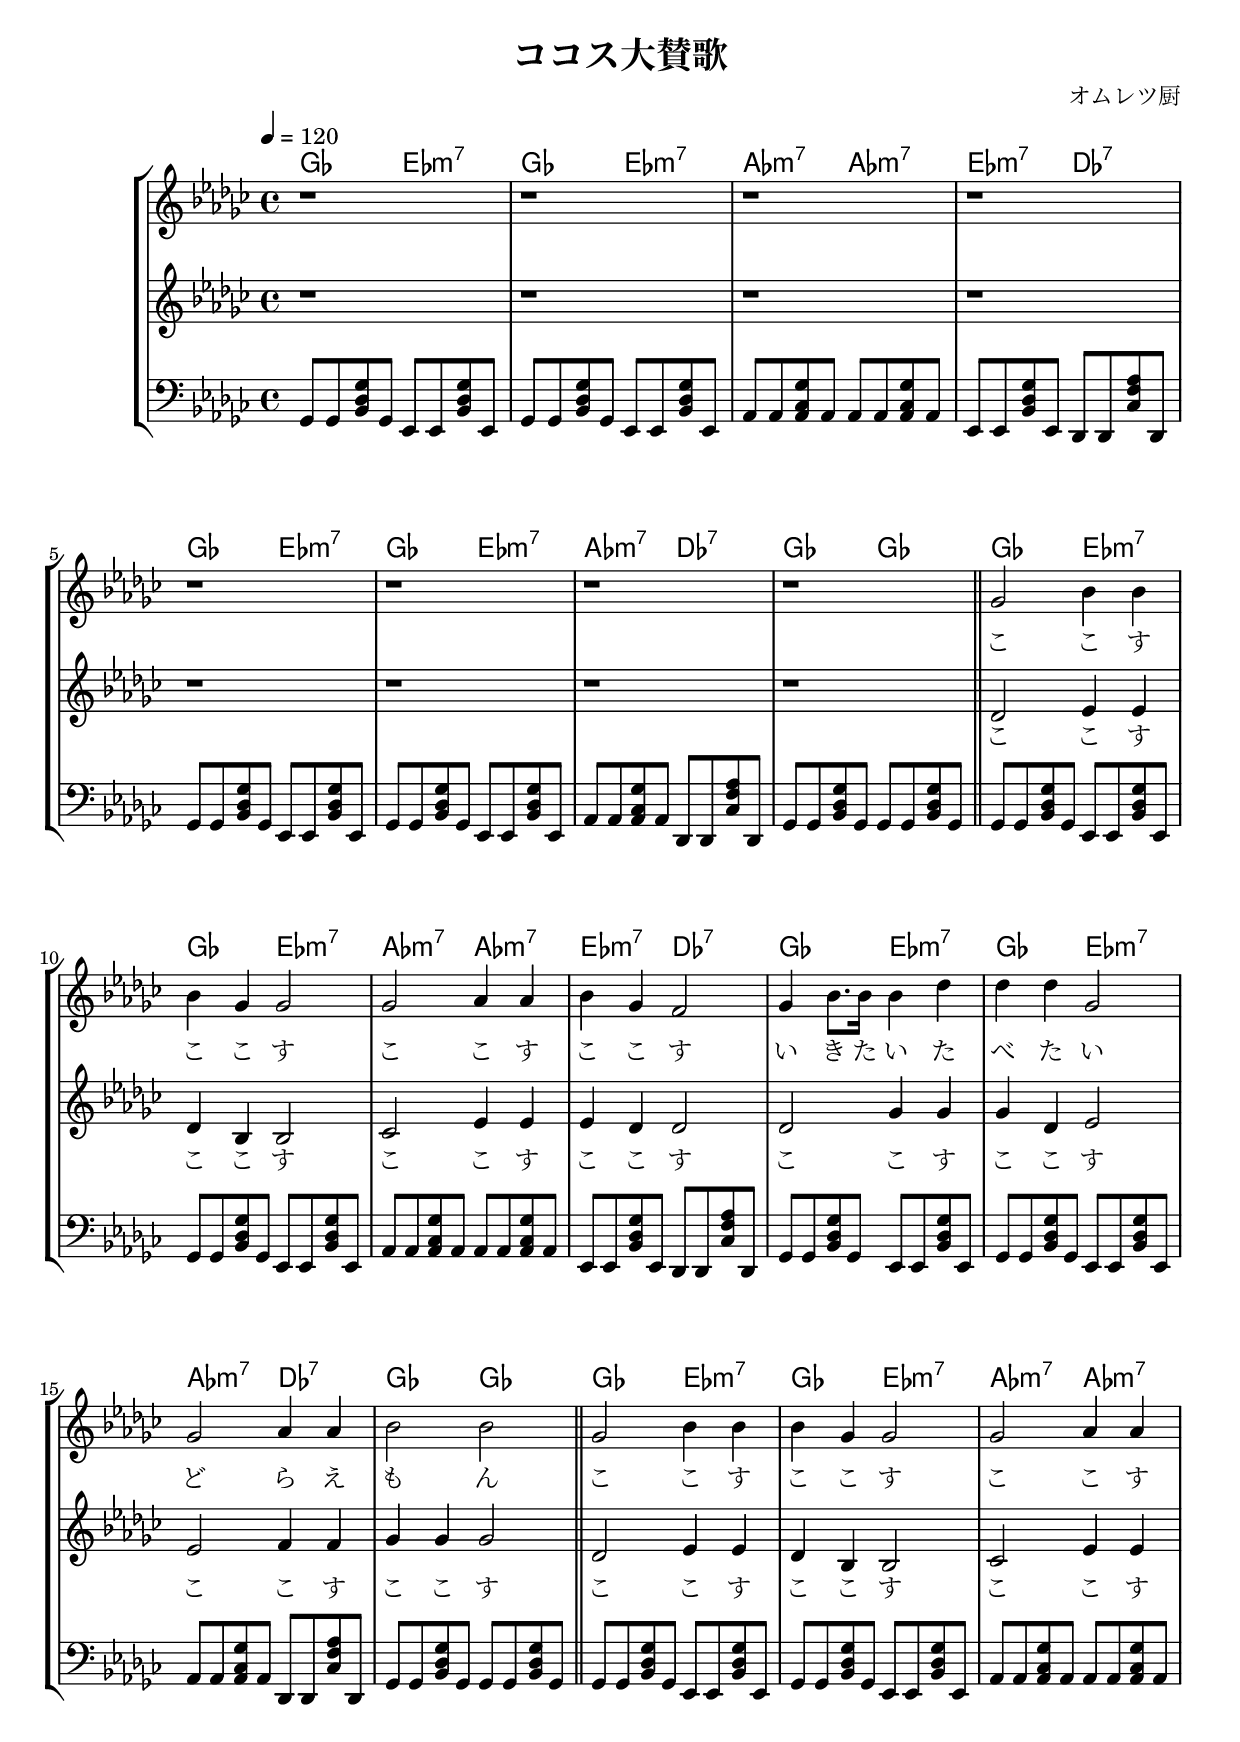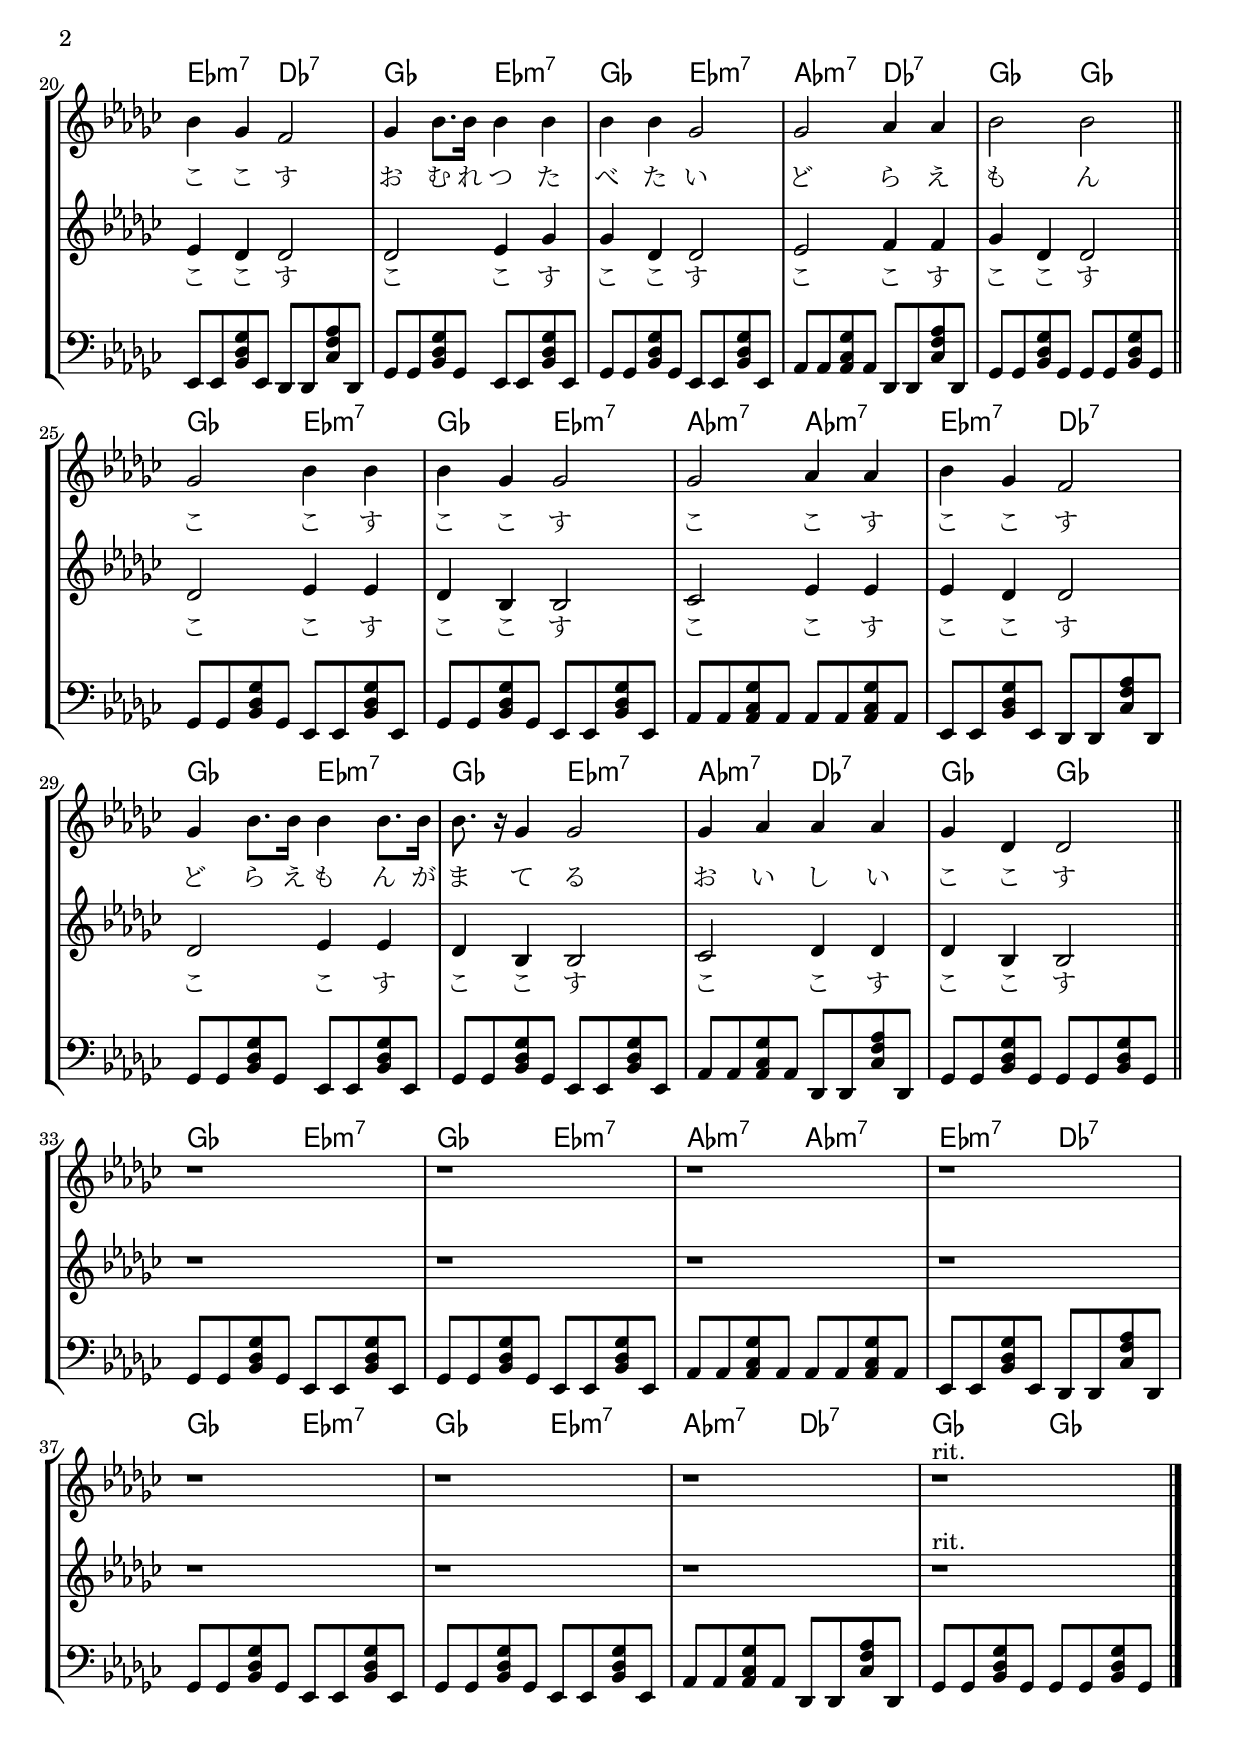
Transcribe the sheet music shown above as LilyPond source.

\version "2.12.1"

\header {
	title = \markup {ココス大賛歌}
	composer = \markup \center-column {オムレツ厨}
}

harmony = \chordmode {
	ges2 es:min7 ges es:min7 as:min7 as:min7 es:min7 des:7 ges es:min7 ges es:min7 as:min7 des:7 ges ges 

	ges es:min7 ges es:min7 as:min7 as:min7 es:min7 des:7 ges es:min7 ges es:min7 as:min7 des:7 ges ges 

	ges es:min7 ges es:min7 as:min7 as:min7 es:min7 des:7 ges es:min7 ges es:min7 as:min7 des:7 ges ges 

	ges es:min7 ges es:min7 as:min7 as:min7 es:min7 des:7 ges es:min7 ges es:min7 as:min7 des:7 ges ges 

	ges es:min7 ges es:min7 as:min7 as:min7 es:min7 des:7 ges es:min7 ges es:min7 as:min7 des:7 ges ges 
}

melody = {
	\key ges \major
	\tempo 4 = 120
	r1 | r1 | r1 | r1 | r1 | r1 | r1 | r1   
	\set Staff.midiInstrument = #"fss0.29"
	ges'2  bes'4  bes'4 
	bes'4  ges'4  ges'2 
	ges'2  as'4  as'4 
	bes'4  ges'4  f'2 
	ges'4  bes'8.  bes'16  bes'4  des''4 
	des''4  des''4  ges'2 
	ges'2  as'4  as'4 
	bes'2  bes'2
	\set Staff.midiInstrument = #"fss0.29"
	ges'2  bes'4  bes'4 
	bes'4  ges'4  ges'2 
	ges'2  as'4  as'4 
	bes'4  ges'4  f'2 
	ges'4  bes'8.  bes'16  bes'4  bes'4 
	bes'4  bes'4  ges'2 
	ges'2  as'4  as'4 
	bes'2  bes'2
	\set Staff.midiInstrument = #"fss0.29"
	ges'2  bes'4  bes'4 
	bes'4  ges'4  ges'2 
	ges'2  as'4  as'4 
	bes'4  ges'4  f'2 
	ges'4  bes'8.  bes'16  bes'4  bes'8.  bes'16 
	bes'8.  r16  ges'4  ges'2 
	ges'4  as'4  as'4  as'4 
	ges'4  des'4  des'2
	r1 | r1 | r1 | r1 | r1 | r1 | r1 | r1^"rit." \bar "|."
}

words = \lyricmode {
	
	こ  こ  す  こ  こ  す  こ  こ  す  こ  こ  す  い  き  た  い  た  べ  た  い  ど  ら  え  も  ん  
	こ  こ  す  こ  こ  す  こ  こ  す  こ  こ  す  お  む  れ  つ  た  べ  た  い  ど  ら  え  も  ん  
	こ  こ  す  こ  こ  す  こ  こ  す  こ  こ  す  ど  ら  え  も  ん  が  ま  て  る  お  い  し  い  こ  こ  す  
	
}

secondmelody = {
	\key ges \major
	\tempo 4 = 120
	r1 | r1 | r1 | r1 | r1 | r1 | r1 | r1   
	\set Staff.midiInstrument = #"fss0.32"
	des'2  es'4  es'4 
	des'4  bes4  bes2 
	ces'2  es'4  es'4 
	es'4  des'4  des'2 
	des'2  ges'4  ges'4 
	ges'4  des'4  es'2 
	es'2  f'4  f'4 
	ges'4  ges'4  ges'2
	\set Staff.midiInstrument = #"fss0.32"
	des'2  es'4  es'4 
	des'4  bes4  bes2 
	ces'2  es'4  es'4 
	es'4  des'4  des'2 
	des'2  es'4  ges'4 
	ges'4  des'4  des'2 
	es'2  f'4  f'4 
	ges'4  des'4  des'2
	\set Staff.midiInstrument = #"fss0.32"
	des'2  es'4  es'4 
	des'4  bes4  bes2 
	ces'2  es'4  es'4 
	es'4  des'4  des'2 
	des'2  es'4  es'4 
	des'4  bes4  bes2 
	ces'2  des'4  des'4 
	des'4  bes4  bes2
	r1 | r1 | r1 | r1 | r1 | r1 | r1 | r1^"rit." \bar "|."
}

secondwords = \lyricmode {
	
	こ  こ  す  こ  こ  す  こ  こ  す  こ  こ  す  こ  こ  す  こ  こ  す  こ  こ  す  こ  こ  す  
	こ  こ  す  こ  こ  す  こ  こ  す  こ  こ  す  こ  こ  す  こ  こ  す  こ  こ  す  こ  こ  す  
	こ  こ  す  こ  こ  す  こ  こ  す  こ  こ  す  こ  こ  す  こ  こ  す  こ  こ  す  こ  こ  す  
	
}

tempochange = {
	\tempo 4 = 120
	r1 | r1 | r1 | r1 | r1 | r1 | r1 | r1 \bar "||"
	\tempo 4 = 120
	r1 | r1 | r1 | r1 | r1 | r1 | r1 | r1 \bar "||"
	\tempo 4 = 120
	r1 | r1 | r1 | r1 | r1 | r1 | r1 | r1 \bar "||"
	\tempo 4 = 120
	r1 | r1 | r1 | r1 | r1 | r1 | r1 | r1 \bar "||"
	\tempo 4 = 120
	r1 | r1 | r1 | r1 | r1 | r1 | r1 | \tempo 4 = 90 r2 \tempo 4 = 80 r2 \bar "|."
}

mainacc = {
	\clef bass
	\set Staff.midiInstrument = #"Rock Organ"
	\key ges \major
	\tempo 4 = 120
	ges,8 ges,8 <bes, des ges>8 ges,8
	es,8 es,8 <bes, des ges>8 es,8
	ges,8 ges,8 <bes, des ges>8 ges,8
	es,8 es,8 <bes, des ges>8 es,8
	as,8 as,8 <as, ces ges>8 as,8
	as,8 as,8 <as, ces ges>8 as,8
	es,8 es,8 <bes, des ges>8 es,8
	des,8 des,8 <ces f as>8 des,8
	ges,8 ges,8 <bes, des ges>8 ges,8
	es,8 es,8 <bes, des ges>8 es,8
	ges,8 ges,8 <bes, des ges>8 ges,8
	es,8 es,8 <bes, des ges>8 es,8
	as,8 as,8 <as, ces ges>8 as,8
	des,8 des,8 <ces f as>8 des,8
	ges,8 ges,8 <bes, des ges>8 ges,8
	ges,8 ges,8 <bes, des ges>8 ges,8
	\bar "||"

	\set Staff.midiInstrument = #"Rock Organ"
	ges,8 ges,8 <bes, des ges>8 ges,8
	es,8 es,8 <bes, des ges>8 es,8
	ges,8 ges,8 <bes, des ges>8 ges,8
	es,8 es,8 <bes, des ges>8 es,8
	as,8 as,8 <as, ces ges>8 as,8
	as,8 as,8 <as, ces ges>8 as,8
	es,8 es,8 <bes, des ges>8 es,8
	des,8 des,8 <ces f as>8 des,8
	ges,8 ges,8 <bes, des ges>8 ges,8
	es,8 es,8 <bes, des ges>8 es,8
	ges,8 ges,8 <bes, des ges>8 ges,8
	es,8 es,8 <bes, des ges>8 es,8
	as,8 as,8 <as, ces ges>8 as,8
	des,8 des,8 <ces f as>8 des,8
	ges,8 ges,8 <bes, des ges>8 ges,8
	ges,8 ges,8 <bes, des ges>8 ges,8
	\bar "||"

	\set Staff.midiInstrument = #"Rock Organ"
	ges,8 ges,8 <bes, des ges>8 ges,8
	es,8 es,8 <bes, des ges>8 es,8
	ges,8 ges,8 <bes, des ges>8 ges,8
	es,8 es,8 <bes, des ges>8 es,8
	as,8 as,8 <as, ces ges>8 as,8
	as,8 as,8 <as, ces ges>8 as,8
	es,8 es,8 <bes, des ges>8 es,8
	des,8 des,8 <ces f as>8 des,8
	ges,8 ges,8 <bes, des ges>8 ges,8
	es,8 es,8 <bes, des ges>8 es,8
	ges,8 ges,8 <bes, des ges>8 ges,8
	es,8 es,8 <bes, des ges>8 es,8
	as,8 as,8 <as, ces ges>8 as,8
	des,8 des,8 <ces f as>8 des,8
	ges,8 ges,8 <bes, des ges>8 ges,8
	ges,8 ges,8 <bes, des ges>8 ges,8
	\bar "||"

	\set Staff.midiInstrument = #"Rock Organ"
	ges,8 ges,8 <bes, des ges>8 ges,8
	es,8 es,8 <bes, des ges>8 es,8
	ges,8 ges,8 <bes, des ges>8 ges,8
	es,8 es,8 <bes, des ges>8 es,8
	as,8 as,8 <as, ces ges>8 as,8
	as,8 as,8 <as, ces ges>8 as,8
	es,8 es,8 <bes, des ges>8 es,8
	des,8 des,8 <ces f as>8 des,8
	ges,8 ges,8 <bes, des ges>8 ges,8
	es,8 es,8 <bes, des ges>8 es,8
	ges,8 ges,8 <bes, des ges>8 ges,8
	es,8 es,8 <bes, des ges>8 es,8
	as,8 as,8 <as, ces ges>8 as,8
	des,8 des,8 <ces f as>8 des,8
	ges,8 ges,8 <bes, des ges>8 ges,8
	ges,8 ges,8 <bes, des ges>8 ges,8
	\bar "||"

	\set Staff.midiInstrument = #"Rock Organ"
	ges,8 ges,8 <bes, des ges>8 ges,8
	es,8 es,8 <bes, des ges>8 es,8
	ges,8 ges,8 <bes, des ges>8 ges,8
	es,8 es,8 <bes, des ges>8 es,8
	as,8 as,8 <as, ces ges>8 as,8
	as,8 as,8 <as, ces ges>8 as,8
	es,8 es,8 <bes, des ges>8 es,8
	des,8 des,8 <ces f as>8 des,8
	ges,8 ges,8 <bes, des ges>8 ges,8
	es,8 es,8 <bes, des ges>8 es,8
	ges,8 ges,8 <bes, des ges>8 ges,8
	es,8 es,8 <bes, des ges>8 es,8
	as,8 as,8 <as, ces ges>8 as,8
	des,8 des,8 <ces f as>8 des,8
	ges,8 ges,8 <bes, des ges>8 ges,8
	ges,8 ges,8 <bes, des ges>8 ges,8
	\bar "|."
}

subacc = {
	\clef bass
	\set Staff.midiInstrument = #"Voice Oohs"
	\key ges \major
	\tempo 4 = 120
	ges,8 ges,8 <bes, des ges>8 ges,8
	es,8 es,8 <bes, des ges>8 es,8
	ges,8 ges,8 <bes, des ges>8 ges,8
	es,8 es,8 <bes, des ges>8 es,8
	as,8 as,8 <as, ces ges>8 as,8
	as,8 as,8 <as, ces ges>8 as,8
	es,8 es,8 <bes, des ges>8 es,8
	des,8 des,8 <ces f as>8 des,8
	ges,8 ges,8 <bes, des ges>8 ges,8
	es,8 es,8 <bes, des ges>8 es,8
	ges,8 ges,8 <bes, des ges>8 ges,8
	es,8 es,8 <bes, des ges>8 es,8
	as,8 as,8 <as, ces ges>8 as,8
	des,8 des,8 <ces f as>8 des,8
	ges,8 ges,8 <bes, des ges>8 ges,8
	ges,8 ges,8 <bes, des ges>8 ges,8
	\bar "||"

	\set Staff.midiInstrument = #"Synth Bass 1"
	ges,8 ges,8 <bes, des ges>8 ges,8
	es,8 es,8 <bes, des ges>8 es,8
	ges,8 ges,8 <bes, des ges>8 ges,8
	es,8 es,8 <bes, des ges>8 es,8
	as,8 as,8 <as, ces ges>8 as,8
	as,8 as,8 <as, ces ges>8 as,8
	es,8 es,8 <bes, des ges>8 es,8
	des,8 des,8 <ces f as>8 des,8
	ges,8 ges,8 <bes, des ges>8 ges,8
	es,8 es,8 <bes, des ges>8 es,8
	ges,8 ges,8 <bes, des ges>8 ges,8
	es,8 es,8 <bes, des ges>8 es,8
	as,8 as,8 <as, ces ges>8 as,8
	des,8 des,8 <ces f as>8 des,8
	ges,8 ges,8 <bes, des ges>8 ges,8
	ges,8 ges,8 <bes, des ges>8 ges,8
	\bar "||"

	\set Staff.midiInstrument = #"Synth Bass 1"
	ges,8 ges,8 <bes, des ges>8 ges,8
	es,8 es,8 <bes, des ges>8 es,8
	ges,8 ges,8 <bes, des ges>8 ges,8
	es,8 es,8 <bes, des ges>8 es,8
	as,8 as,8 <as, ces ges>8 as,8
	as,8 as,8 <as, ces ges>8 as,8
	es,8 es,8 <bes, des ges>8 es,8
	des,8 des,8 <ces f as>8 des,8
	ges,8 ges,8 <bes, des ges>8 ges,8
	es,8 es,8 <bes, des ges>8 es,8
	ges,8 ges,8 <bes, des ges>8 ges,8
	es,8 es,8 <bes, des ges>8 es,8
	as,8 as,8 <as, ces ges>8 as,8
	des,8 des,8 <ces f as>8 des,8
	ges,8 ges,8 <bes, des ges>8 ges,8
	ges,8 ges,8 <bes, des ges>8 ges,8
	\bar "||"

	\set Staff.midiInstrument = #"Synth Bass 1"
	ges,8 ges,8 <bes, des ges>8 ges,8
	es,8 es,8 <bes, des ges>8 es,8
	ges,8 ges,8 <bes, des ges>8 ges,8
	es,8 es,8 <bes, des ges>8 es,8
	as,8 as,8 <as, ces ges>8 as,8
	as,8 as,8 <as, ces ges>8 as,8
	es,8 es,8 <bes, des ges>8 es,8
	des,8 des,8 <ces f as>8 des,8
	ges,8 ges,8 <bes, des ges>8 ges,8
	es,8 es,8 <bes, des ges>8 es,8
	ges,8 ges,8 <bes, des ges>8 ges,8
	es,8 es,8 <bes, des ges>8 es,8
	as,8 as,8 <as, ces ges>8 as,8
	des,8 des,8 <ces f as>8 des,8
	ges,8 ges,8 <bes, des ges>8 ges,8
	ges,8 ges,8 <bes, des ges>8 ges,8
	\bar "||"

	\set Staff.midiInstrument = #"Voice Oohs"
	ges,8 ges,8 <bes, des ges>8 ges,8
	es,8 es,8 <bes, des ges>8 es,8
	ges,8 ges,8 <bes, des ges>8 ges,8
	es,8 es,8 <bes, des ges>8 es,8
	as,8 as,8 <as, ces ges>8 as,8
	as,8 as,8 <as, ces ges>8 as,8
	es,8 es,8 <bes, des ges>8 es,8
	des,8 des,8 <ces f as>8 des,8
	ges,8 ges,8 <bes, des ges>8 ges,8
	es,8 es,8 <bes, des ges>8 es,8
	ges,8 ges,8 <bes, des ges>8 ges,8
	es,8 es,8 <bes, des ges>8 es,8
	as,8 as,8 <as, ces ges>8 as,8
	des,8 des,8 <ces f as>8 des,8
	ges,8 ges,8 <bes, des ges>8 ges,8
	ges,8 ges,8 <bes, des ges>8 ges,8
	\bar "|."
}

percA = {
	\drummode {
	r8 hho8 hho8 hho8 hho8 hho8 hho8 hho8  |hho8 hho8 hho8 hho8 hho8 hho8 hho8 hho8  |r8 hho8 hho8 hho8 hho8 hho8 hho8 hho8  |hho8 hho8 hho8 hho8 hho2  |r8 hho8 hho8 hho8 hho8 hho8 hho8 hho8  |hho8 hho8 hho8 hho8 hho8 hho8 hho8 hho8  |r8 hho8 hho8 hho8 hho8 hho8 hho8 hho8  |hho8 hho8 hho2.  \bar "||"
	r8 hho8 hho8 hho8 hho8 hho8 hho8 hho8  |hho8 hho8 hho8 hho8 hho8 hho8 hho8 hho8  |r8 hho8 hho8 hho8 hho8 hho8 hho8 hho8  |hho8 hho8 hho8 hho8 hho2  |r8 hho8 hho8 hho8 hho8 hho8 hho8 hho8  |hho8 hho8 hho8 hho8 hho8 hho8 hho8 hho8  |r8 hho8 hho8 hho8 hho8 hho8 hho8 hho8  |hho8 hho8 hho2.  \bar "||"
	r8 hho8 hho8 hho8 hho8 hho8 hho8 hho8  |hho8 hho8 hho8 hho8 hho8 hho8 hho8 hho8  |r8 hho8 hho8 hho8 hho8 hho8 hho8 hho8  |hho8 hho8 hho8 hho8 hho2  |r8 hho8 hho8 hho8 hho8 hho8 hho8 hho8  |hho8 hho8 hho8 hho8 hho8 hho8 hho8 hho8  |r8 hho8 hho8 hho8 hho8 hho8 hho8 hho8  |hho8 hho8 hho2.  \bar "||"
	r8 hho8 hho8 hho8 hho8 hho8 hho8 hho8  |hho8 hho8 hho8 hho8 hho8 hho8 hho8 hho8  |r8 hho8 hho8 hho8 hho8 hho8 hho8 hho8  |hho8 hho8 hho8 hho8 hho2  |r8 hho8 hho8 hho8 hho8 hho8 hho8 hho8  |hho8 hho8 hho8 hho8 hho8 hho8 hho8 hho8  |r8 hho8 hho8 hho8 hho8 hho8 hho8 hho8  |hho8 hho8 hho2.  \bar "||"
	r8 hho8 hho8 hho8 hho8 hho8 hho8 hho8  |hho8 hho8 hho8 hho8 hho8 hho8 hho8 hho8  |r8 hho8 hho8 hho8 hho8 hho8 hho8 hho8  |hho8 hho8 hho8 hho8 hho2  |r8 hho8 hho8 hho8 hho8 hho8 hho8 hho8  |hho8 hho8 hho8 hho8 hho8 hho8 hho8 hho8  |r8 hho8 hho8 hho8 hho8 hho8 hho8 hho8  |hho8 hho8 hho2.  \bar "|."
	}
}

percB = {
	\drummode {
	r8 sn4 sn4 sn4 sn8  |r8 sn4 sn4 sn4 sn8  |r8 sn4 sn4 sn4 sn8  |r8 sn4 sn8 sn8 sn16 sn4 r16  |r8 sn4 sn4 sn4 sn8  |r8 sn4 sn4 sn4 sn8  |r8 sn4 sn4 sn4 sn8  |r8 sn8. sn16 sn8 sn16 sn16 sn16 sn8. sn8  \bar "||"
	r8 sn4 sn4 sn4 sn8  |r8 sn4 sn4 sn4 sn8  |r8 sn4 sn4 sn4 sn8  |r8 sn4 sn8 sn8 sn16 sn4 r16  |r8 sn4 sn4 sn4 sn8  |r8 sn4 sn4 sn4 sn8  |r8 sn4 sn4 sn4 sn8  |r8 sn8. sn16 sn8 sn16 sn16 sn16 sn8. sn8  \bar "||"
	r8 sn4 sn4 sn4 sn8  |r8 sn4 sn4 sn4 sn8  |r8 sn4 sn4 sn4 sn8  |r8 sn4 sn8 sn8 sn16 sn4 r16  |r8 sn4 sn4 sn4 sn8  |r8 sn4 sn4 sn4 sn8  |r8 sn4 sn4 sn4 sn8  |r8 sn8. sn16 sn8 sn16 sn16 sn16 sn8. sn8  \bar "||"
	r8 sn4 sn4 sn4 sn8  |r8 sn4 sn4 sn4 sn8  |r8 sn4 sn4 sn4 sn8  |r8 sn4 sn8 sn8 sn16 sn4 r16  |r8 sn4 sn4 sn4 sn8  |r8 sn4 sn4 sn4 sn8  |r8 sn4 sn4 sn4 sn8  |r8 sn8. sn16 sn8 sn16 sn16 sn16 sn8. sn8  \bar "||"
	r8 sn4 sn4 sn4 sn8  |r8 sn4 sn4 sn4 sn8  |r8 sn4 sn4 sn4 sn8  |r8 sn4 sn8 sn8 sn16 sn4 r16  |r8 sn4 sn4 sn4 sn8  |r8 sn4 sn4 sn4 sn8  |r8 sn4 sn4 sn4 sn8  |r8 sn8. sn16 sn8 sn16 sn16 sn16 sn8. sn8  \bar "|."
	}
}

percC = {
	\drummode {
	bd4 bd4 bd8. bd8 bd8.  |bd4 bd4 bd8. bd8 bd8.  |bd4 bd4 bd8. bd8 bd8.  |bd4 bd4 r16 bd4. r16  |bd4 bd4 bd8. bd8 bd8.  |bd4 bd4 bd8. bd8 bd8.  |bd4 bd4 bd8. bd8 bd8.  |bd8 bd8 bd8. bd8. bd8 bd8 bd8  \bar "||"
	bd4 bd4 bd8. bd8 bd8.  |bd4 bd4 bd8. bd8 bd8.  |bd4 bd4 bd8. bd8 bd8.  |bd4 bd4 r16 bd4. r16  |bd4 bd4 bd8. bd8 bd8.  |bd4 bd4 bd8. bd8 bd8.  |bd4 bd4 bd8. bd8 bd8.  |bd8 bd8 bd8. bd8. bd8 bd8 bd8  \bar "||"
	bd4 bd4 bd8. bd8 bd8.  |bd4 bd4 bd8. bd8 bd8.  |bd4 bd4 bd8. bd8 bd8.  |bd4 bd4 r16 bd4. r16  |bd4 bd4 bd8. bd8 bd8.  |bd4 bd4 bd8. bd8 bd8.  |bd4 bd4 bd8. bd8 bd8.  |bd8 bd8 bd8. bd8. bd8 bd8 bd8  \bar "||"
	bd4 bd4 bd8. bd8 bd8.  |bd4 bd4 bd8. bd8 bd8.  |bd4 bd4 bd8. bd8 bd8.  |bd4 bd4 r16 bd4. r16  |bd4 bd4 bd8. bd8 bd8.  |bd4 bd4 bd8. bd8 bd8.  |bd4 bd4 bd8. bd8 bd8.  |bd8 bd8 bd8. bd8. bd8 bd8 bd8  \bar "||"
	bd4 bd4 bd8. bd8 bd8.  |bd4 bd4 bd8. bd8 bd8.  |bd4 bd4 bd8. bd8 bd8.  |bd4 bd4 r16 bd4. r16  |bd4 bd4 bd8. bd8 bd8.  |bd4 bd4 bd8. bd8 bd8.  |bd4 bd4 bd8. bd8 bd8.  |bd8 bd8 bd8. bd8. bd8 bd8 bd8  \bar "|."
	}
}

percD = {
	\drummode {
	cymc1  |r1  |cymc1  |r1  |cymc1  |r1  |cymc1  |r1  \bar "||"
	cymc1  |r1  |cymc1  |r1  |cymc1  |r1  |cymc1  |r1  \bar "||"
	cymc1  |r1  |cymc1  |r1  |cymc1  |r1  |cymc1  |r1  \bar "||"
	cymc1  |r1  |cymc1  |r1  |cymc1  |r1  |cymc1  |r1  \bar "||"
	cymc1  |r1  |cymc1  |r1  |cymc1  |r1  |cymc1  |r1  \bar "|."
	}
}

percE = {
	\drummode {
	r1 |r1 |r1 |r2. tommh16 tommh8.  |r1 |r1 |r1 |r2. tommh16 tommh8.  \bar "||"
	r1 |r1 |r1 |r2. tommh16 tommh8.  |r1 |r1 |r1 |r2. tommh16 tommh8.  \bar "||"
	r1 |r1 |r1 |r2. tommh16 tommh8.  |r1 |r1 |r1 |r2. tommh16 tommh8.  \bar "||"
	r1 |r1 |r1 |r2. tommh16 tommh8.  |r1 |r1 |r1 |r2. tommh16 tommh8.  \bar "||"
	r1 |r1 |r1 |r2. tommh16 tommh8.  |r1 |r1 |r1 |r2. tommh16 tommh8.  \bar "|."
	}
}

percF = {
	\drummode {
	r1 |r1 |r1 |r2. r8 tomfh16 tomfh16  |r1 |r1 |r1 |r2. r8 tomfh8  \bar "||"
	r1 |r1 |r1 |r2. r8 tomfh16 tomfh16  |r1 |r1 |r1 |r2. r8 tomfh8  \bar "||"
	r1 |r1 |r1 |r2. r8 tomfh16 tomfh16  |r1 |r1 |r1 |r2. r8 tomfh8  \bar "||"
	r1 |r1 |r1 |r2. r8 tomfh16 tomfh16  |r1 |r1 |r1 |r2. r8 tomfh8  \bar "||"
	r1 |r1 |r1 |r2. r8 tomfh16 tomfh16  |r1 |r1 |r1 |r2. r8 tomfh8  \bar "|."
	}
}

percG = {
	\drummode {
	r1 |r1 |r1 |r1 |r1 |r1 |r1 |r2. tomml16 tomml8.  \bar "||"
	r1 |r1 |r1 |r1 |r1 |r1 |r1 |r2. tomml16 tomml8.  \bar "||"
	r1 |r1 |r1 |r1 |r1 |r1 |r1 |r2. tomml16 tomml8.  \bar "||"
	r1 |r1 |r1 |r1 |r1 |r1 |r1 |r2. tomml16 tomml8.  \bar "||"
	r1 |r1 |r1 |r1 |r1 |r1 |r1 |r2. tomml16 tomml8.  \bar "|."
	}
}

\score {
	<<
		\new StaffGroup <<
			\new ChordNames {\harmony}
			\new Voice = "melody" {\melody}
			\new Lyrics \lyricsto "melody" \words
			\new Voice = "secondmelody" {\secondmelody}
			\new Lyrics \lyricsto "secondmelody" \secondwords
			\new Staff = "subacc" {\subacc}
		>>
	>>
	\layout { }
}
